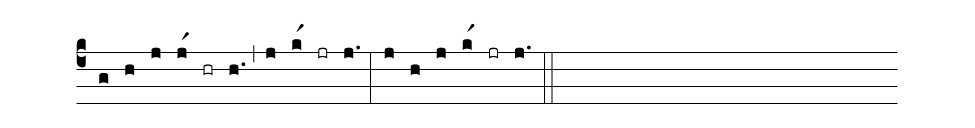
%%
(c4)
(g) (h)
(j) (jr1) (hr) (h.)  (,)
(j) (kr1) (jr) (j.) (:)
(j) (h) (j) (kr1) (jr) (j.) (::)
